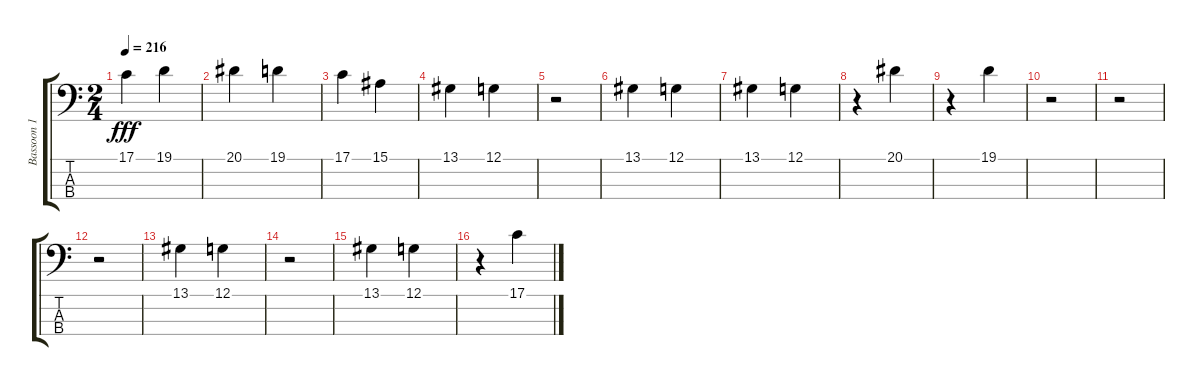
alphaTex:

\track ("Bassoon 1" "Bassoon 1") {instrument bassoon}
\staff {score tabs}
\tuning (G2 D2 A1 E1) {hide}
\ts (2 4)
\tempo 216
\clef f4
\ks c
17.1.4{dy fff} 19.1.4 |
20.1.4 19.1.4 |
17.1.4 15.1.4 |
13.1.4 12.1.4 |
r.2 |
13.1.4 12.1.4 |
13.1.4 12.1.4 |
r.4 20.1.4 |
r.4 19.1.4 |
r.2 |
r.2 |
r.2 |
13.1.4 12.1.4 |
r.2 |
13.1.4 12.1.4 |
r.4 17.1.4
